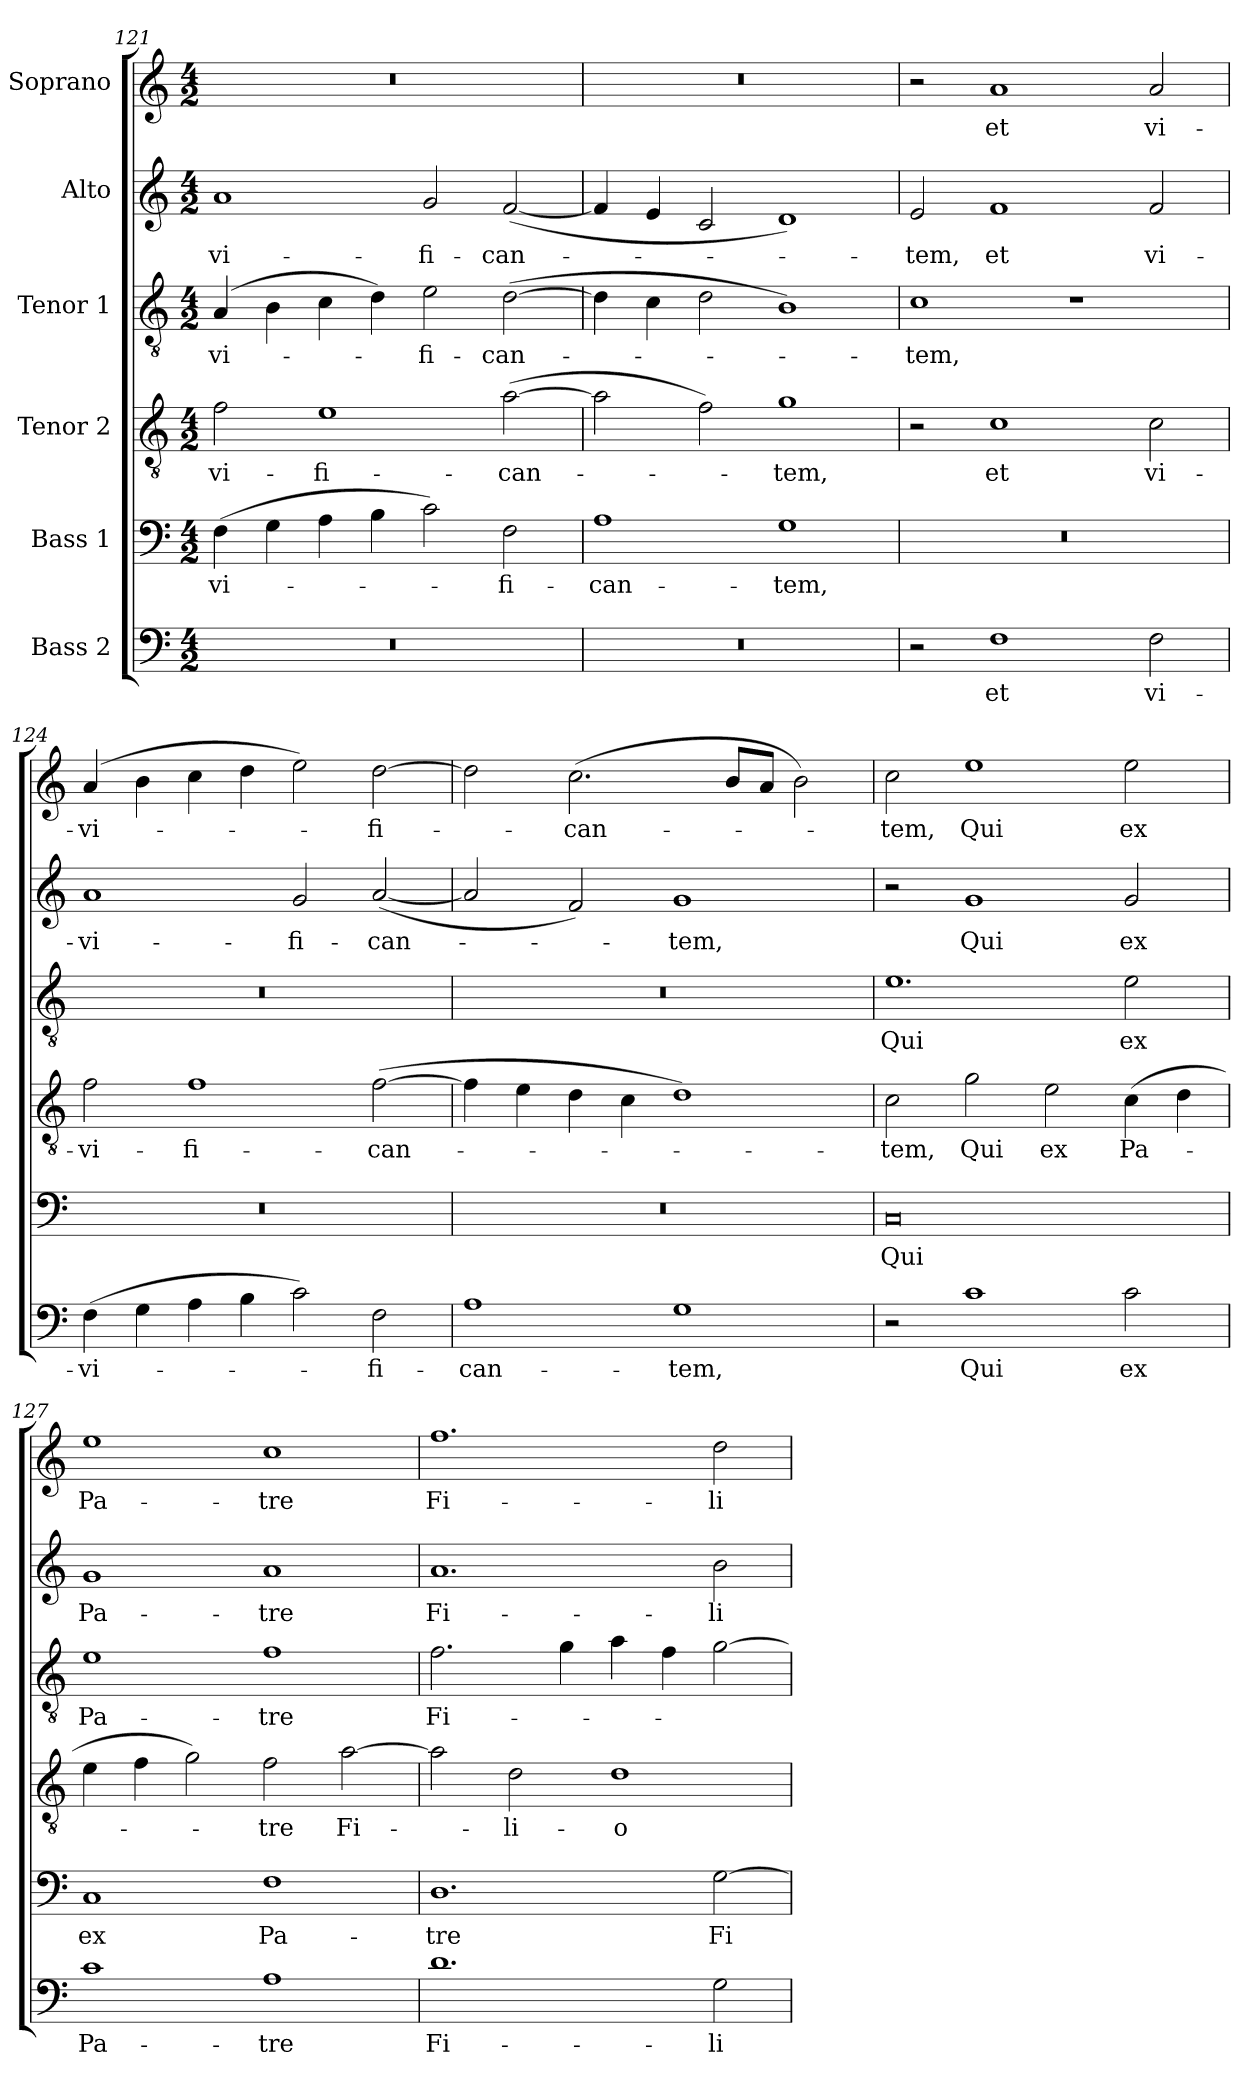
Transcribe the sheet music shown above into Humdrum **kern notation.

**kern	**text	**kern	**text	**kern	**text	**kern	**text	**kern	**text	**kern	**text
*part6	*part6	*part5	*part5	*part4	*part4	*part3	*part3	*part2	*part2	*part1	*part1
*staff6	*staff6	*staff5	*staff5	*staff4	*staff4	*staff3	*staff3	*staff2	*staff2	*staff1	*staff1
*I"Bass 2	*	*I"Bass 1	*	*I"Tenor 2	*	*I"Tenor 1	*	*I"Alto	*	*I"Soprano	*
*clefF4	*	*clefF4	*	*clefGv2	*	*clefGv2	*	*clefG2	*	*clefG2	*
*k[]	*	*k[]	*	*k[]	*	*k[]	*	*k[]	*	*k[]	*
*C:	*	*C:	*	*C:	*	*C:	*	*C:	*	*C:	*
*M4/2	*	*M4/2	*	*M4/2	*	*M4/2	*	*M4/2	*	*M4/2	*
=121	=121	=121	=121	=121	=121	=121	=121	=121	=121	=121	=121
0r	.	(4F\	-vi-	2f\	-vi-	(4A/	-vi-	1a	-vi-	0r	.
.	.	4G\	.	.	.	4B\	.	.	.	.	.
.	.	4A\	.	1e	-fi-	4c\	.	.	.	.	.
.	.	4B\	.	.	.	4d\)	.	.	.	.	.
.	.	2c\)	.	.	.	2e\	-fi-	2g/	-fi-	.	.
.	.	2F\	-fi-	([2a\	-can-	([2d\	-can-	([2f/	-can-	.	.
!!LO:LB:g=z
=122	=122	=122	=122	=122	=122	=122	=122	=122	=122	=122	=122
0r	.	1A	-can-	2a\]	.	4d\]	.	4f/]	.	0r	.
.	.	.	.	.	.	4c\	.	4e/	.	.	.
.	.	.	.	2f\)	.	2d\	.	2c/	.	.	.
.	.	1G	-tem,	1g	-tem,	1B)	.	1d)	.	.	.
=123	=123	=123	=123	=123	=123	=123	=123	=123	=123	=123	=123
2r	.	0r	.	2r	.	1c	-tem,	2e/	-tem,	2r	.
1F	et	.	.	1c	et	.	.	1f	et	1a	et
.	.	.	.	.	.	1r	.	.	.	.	.
2F\	vi-	.	.	2c\	vi-	.	.	2f/	vi-	2a/	vi-
=124	=124	=124	=124	=124	=124	=124	=124	=124	=124	=124	=124
(4F\	-vi-	0r	.	2f\	-vi-	0r	.	1a	-vi-	(4a/	-vi-
4G\	.	.	.	.	.	.	.	.	.	4b\	.
4A\	.	.	.	1f	-fi-	.	.	.	.	4cc\	.
4B\	.	.	.	.	.	.	.	.	.	4dd\	.
2c\)	.	.	.	.	.	.	.	2g/	-fi-	2ee\)	.
2F\	-fi-	.	.	([2f\	-can-	.	.	([2a/	-can-	[2dd\	-fi-
=125	=125	=125	=125	=125	=125	=125	=125	=125	=125	=125	=125
1A	-can-	0r	.	4f\]	.	0r	.	2a/]	.	2dd\]	.
.	.	.	.	4e\	.	.	.	.	.	.	.
.	.	.	.	4d\	.	.	.	2f/)	.	(2.cc\	-can-
.	.	.	.	4c\	.	.	.	.	.	.	.
1G	-tem,	.	.	1d)	.	.	.	1g	-tem,	.	.
.	.	.	.	.	.	.	.	.	.	8b/L	.
.	.	.	.	.	.	.	.	.	.	8a/J	.
.	.	.	.	.	.	.	.	.	.	2b\)	.
=126	=126	=126	=126	=126	=126	=126	=126	=126	=126	=126	=126
2r	.	0C	Qui	2c\	-tem,	1.e	Qui	2r	.	2cc\	-tem,
1c	Qui	.	.	2g\	Qui	.	.	1g	Qui	1ee	Qui
.	.	.	.	2e\	ex	.	.	.	.	.	.
2c\	ex	.	.	(4c\	Pa-	2e\	ex	2g/	ex	2ee\	ex
.	.	.	.	4d\	.	.	.	.	.	.	.
=127	=127	=127	=127	=127	=127	=127	=127	=127	=127	=127	=127
1c	Pa-	1C	ex	4e\	.	1e	Pa-	1g	Pa-	1ee	Pa-
.	.	.	.	4f\	.	.	.	.	.	.	.
.	.	.	.	2g\)	.	.	.	.	.	.	.
1A	-tre	1F	Pa-	2f\	-tre	1f	-tre	1a	-tre	1cc	-tre
.	.	.	.	[2a\	Fi-	.	.	.	.	.	.
!!LO:PB:g=z
=128	=128	=128	=128	=128	=128	=128	=128	=128	=128	=128	=128
1.d	Fi-	1.D	-tre	2a\]	.	2.f\	Fi-	1.a	Fi-	1.ff	Fi-
.	.	.	.	2d\	-li-	.	.	.	.	.	.
.	.	.	.	.	.	4g\	.	.	.	.	.
.	.	.	.	1d	-o-	4a\	.	.	.	.	.
.	.	.	.	.	.	4f\	.	.	.	.	.
2G\	-li-	[2G\	Fi-	.	.	[2g\	.	2b\	-li-	2dd\	-li-
=	=	=	=	=	=	=	=	=	=	=	=
*-	*-	*-	*-	*-	*-	*-	*-	*-	*-	*-	*-
